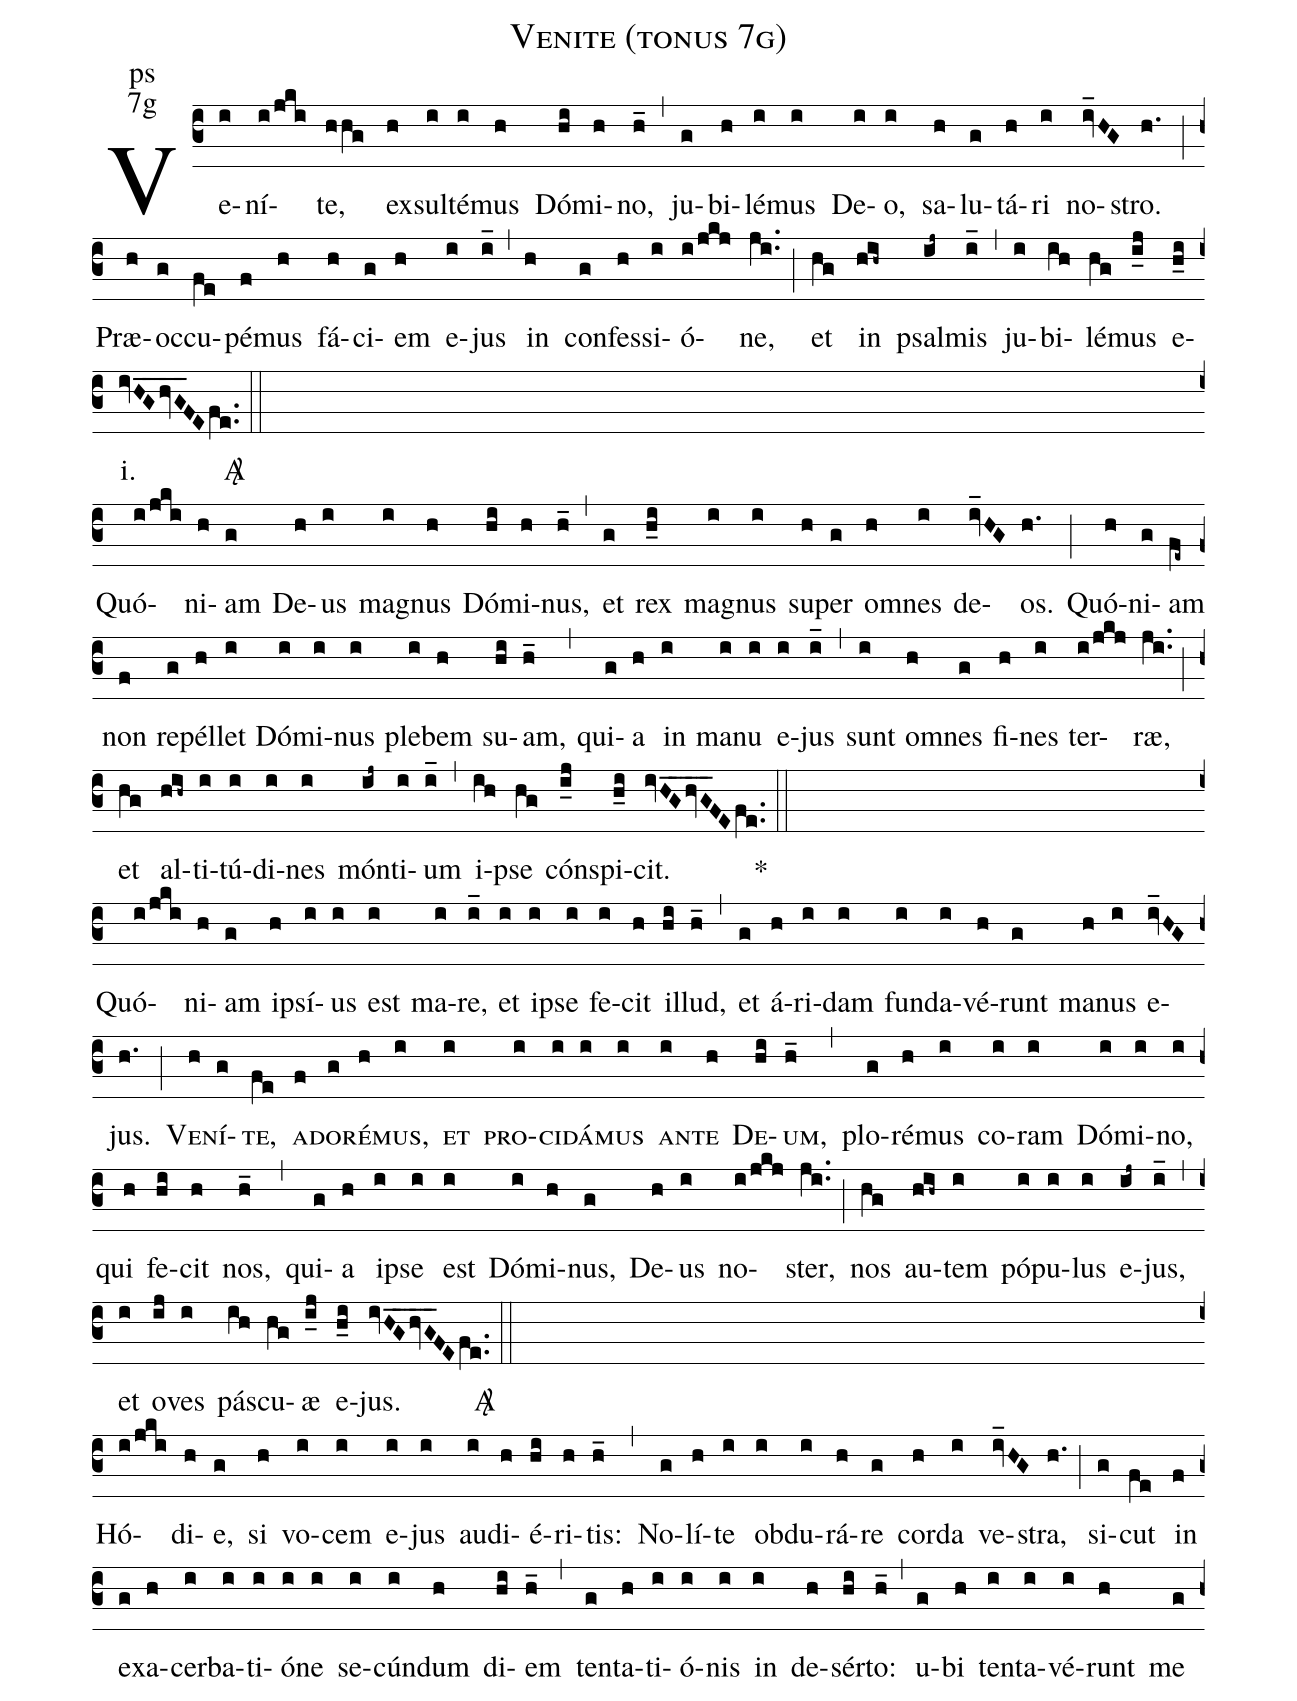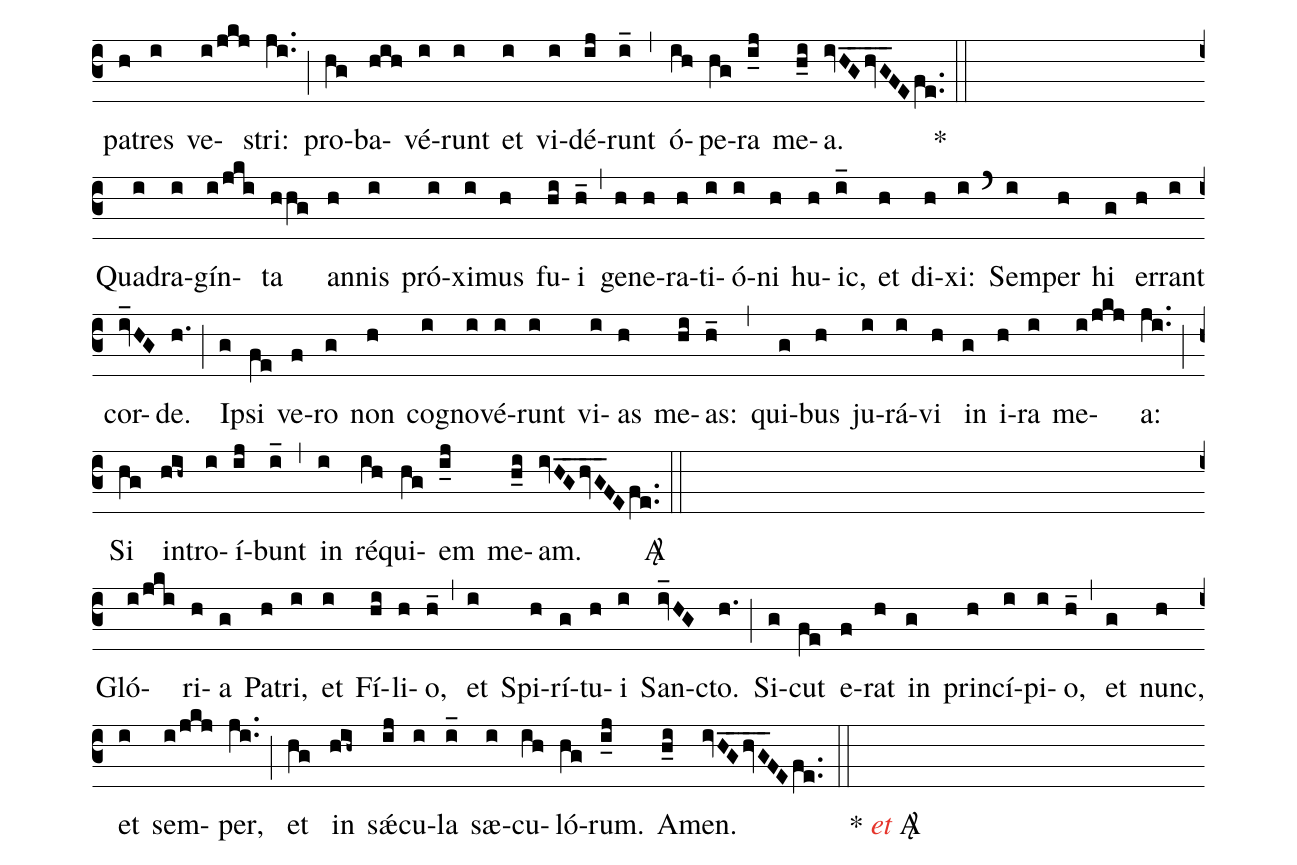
name:Venite (tonus 7g);
office-part:ps;
mode:7g;
%%
(c3) Ve(i)ní(i/jki)te,(hhg) ex(h)sul(i)té(i)mus(h) Dó(hi)mi(h)no,(h_) (,) ju(g)bi(h)lé(i)mus(i) De(i)o,(i) sa(h)lu(g)tá(h)ri(i) no(iv_HG)stro.(h.) (;) Præ(h)oc(g)cu(fe)pé(f)mus(h) fá(h)ci(g)em(h) e(i)jus(i_) (,) in(h) con(g)fes(h)si(i)ó(i/jkj)ne,(ji..) (;) et(hg) in(hih~) psal(ij~)mis(i_) (,) ju(i)bi(ih)lé(hg)mus(i_j) e(h_i)i.(ivH_G_hv_G_FEfe..)
<sp>A/</sp>(::) (Z)

Quó(i/jki)ni(h)am(g) De(h)us(i) ma(i)gnus(h) Dó(hi)mi(h)nus,(h_) (,) et(g) rex(h_i) ma(i)gnus(i) su(h)per(g) om(h)nes(i) de(iv_HG)os.(h.) (;) Quó(h)ni(g)am(fe~) non(f) re(g)pél(h)let(i) Dó(i)mi(i)nus(i) ple(i)bem(h) su(hi)am,(h_) (,) qui(g)a(h) in(i) ma(i)nu(i) e(i)jus(i_) (,) sunt(i) om(h)nes(g) fi(h)nes(i) ter(i/jkj)ræ,(ji..) (;) et(hg) al(hih~)ti(i)tú(i)di(i)nes(i) món(ij~)ti(i)um(i_) (,) i(ih)pse(hg) cón(i_j)spi(h_i)cit.(ivH_G_hv_G_FEfe..) <sp>*</sp>(::) (Z)

Quó(i/jki)ni(h)am(g) i(h)psí(i)us(i) est(i) ma(i)re,(i_) et(i) i(i)pse(i) fe(i)cit(h) il(hi)lud,(h_) (,) et(g) á(h)ri(i)dam(i) fun(i)da(i)vé(h)runt(g) ma(h)nus(i) e(iv_HG)jus.(h.)  (;)<sc>Ve(h)ní(g)te,(fe) a(f)do(g)ré(h)mus,(i) et(i) pro(i)ci(i)dá(i)mus(i) an(i)te(h) De(hi)um,</sc>(h_) (,) plo(g)ré(h)mus(i) co(i)ram(i) Dó(i)mi(i)no,(i) qui(h) fe(hi)cit(h) nos,(h_) (,) qui(g)a(h) i(i)pse(i) est(i) Dó(i)mi(h)nus,(g) De(h)us(i) no(i/jkj)ster,(ji..) (;) nos(hg) au(hih~)tem(i) pó(i)pu(i)lus(i) e(ij~)jus,(i_) (,) et(i) o(ij)ves(i) pá(ih)scu(hg)æ(i_j) e(h_i)jus.(ivH_G_hv_G_FEfe..)
<sp>A/</sp>(::) (Z)

Hó(i/jki)di(h)e,(g) si(h) vo(i)cem(i) e(i)jus(i) au(i)di(h)é(hi)ri(h)tis:(h_) (,) No(g)lí(h)te(i) ob(i)du(i)rá(h)re(g) cor(h)da(i) ve(iv_HG)stra,(h.) (;) si(g)cut(fe) in(f) e(g)xa(h)cer(i)ba(i)ti(i)ó(i)ne(i) se(i)cún(i)dum(h) di(hi)em(h_) (,) ten(g)ta(h)ti(i)ó(i)nis(i) in(i) de(h)sér(hi)to:(h_) (,) u(g)bi(h) ten(i)ta(i)vé(i)runt(h) me(g) pa(h)tres(i) ve(i/jkj)stri:(ji..) (;) pro(hg)ba(hih)vé(i)runt(i) et(i) vi(i)dé(ij)runt(i_) (,) ó(ih)pe(hg)ra(i_j) me(h_i)a.(ivH_G_hv_G_FEfe..)
<sp>*</sp>(::) (Z)

Qua(i)dra(i)gín(i/jki)ta(hhg) an(h)nis(i) pró(i)xi(i)mus(h) fu(hi)i(h_) (,) ge(h)ne(h)ra(h)ti(i)ó(i)ni(h) hu(h)ic,(i_) et(h) di(h)xi:(i) (`) Sem(i)per(h) hi(g) er(h)rant(i) cor(iv_HG)de.(h.) (;) I(g)psi(fe) ve(f)ro(g) non(h) co(i)gno(i)vé(i)runt(i) vi(i)as(h) me(hi)as:(h_) (,) qui(g)bus(h) ju(i)rá(i)vi(h) in(g) i(h)ra(i) me(i/jkj)a:(ji..) (;) Si(hg) in(hih~)tro(i)í(ij)bunt(i_) (,) in(i) ré(ih)qui(hg)em(i_j) me(h_i)am.(ivH_G_hv_G_FEfe..)  <sp>A/</sp>(::) (Z)

Gló(i/jki)ri(h)a(g) Pa(h)tri,(i) et(i) Fí(hi)li(h)o,(h_) (,) et(i) Spi(h)rí(g)tu(h)i(i) San(iv_HG)cto.(h.) (;) Si(g)cut(fe) e(f)rat(h) in(g) prin(h)cí(i)pi(i)o,(h_) (,) et(g) nunc,(h) et(i) sem(i/jkj)per,(ji..) (;) et(hg) in(hih~) sǽ(ij)cu(i)la(i_) sæ(i)cu(ih)ló(hg)rum.(i_j) A(h_i)men.(ivH_G_hv_G_FEfe..) (::)
<sp>*</sp> <c><i>et</i></c> <sp>A/</sp>( )
